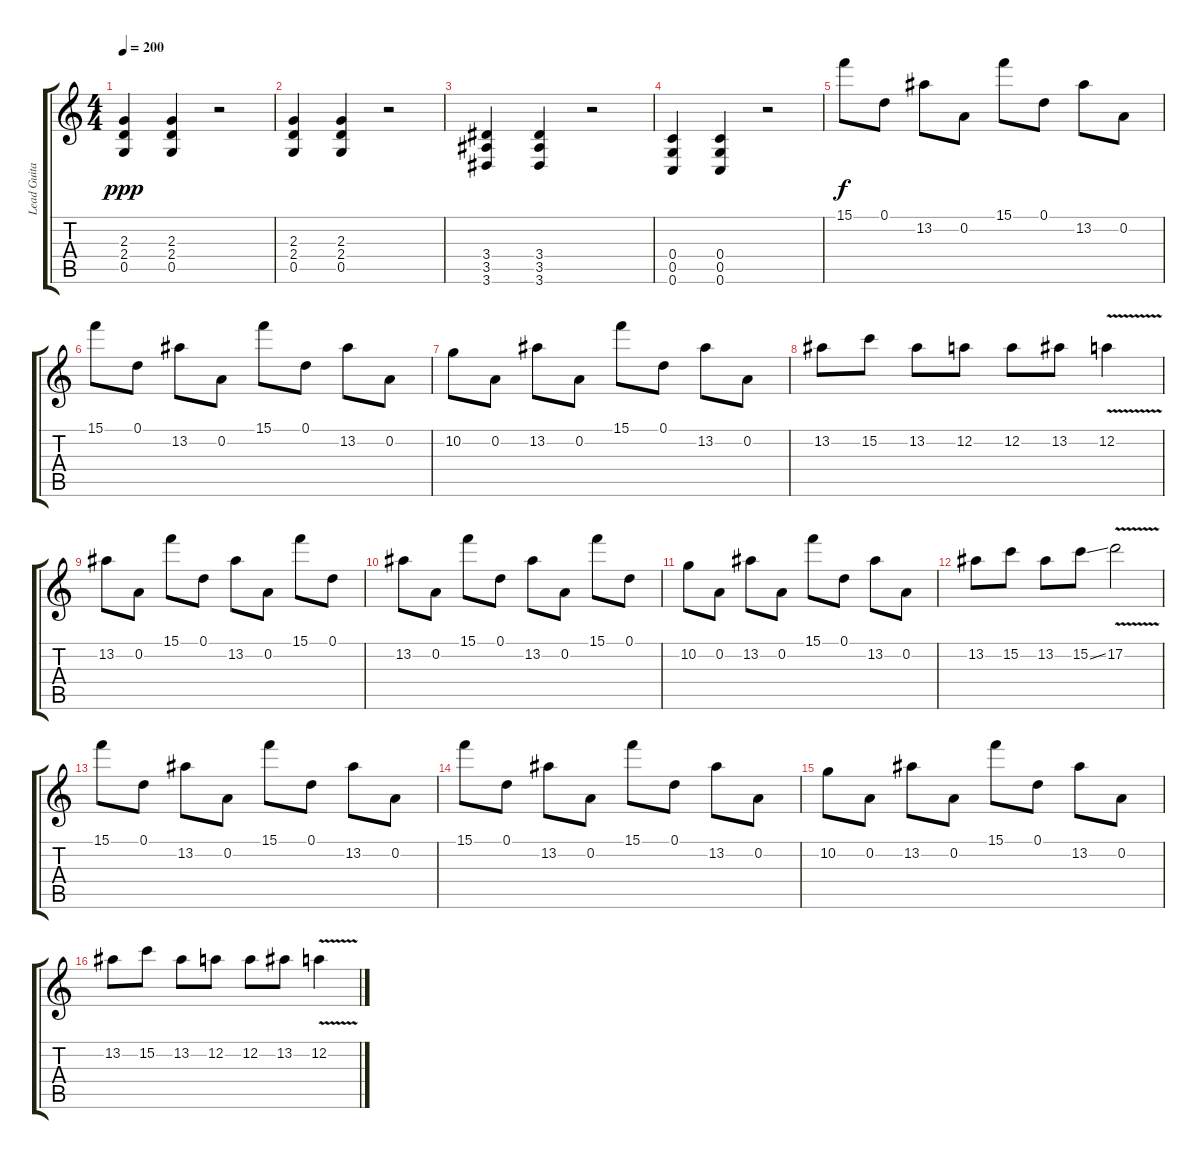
\track ("Lead Guitar" "Lead Guita") {instrument distortionguitar}
\staff {score tabs}
\tuning (D4 A3 F3 C3 G2 C2) {hide}
\ts (4 4)
\tempo 200
\clef g2
\ks c
(2.3 2.4 0.5).4{dy ppp instrument distortionguitar} (2.3 2.4 0.5).4 r.2 |
(2.3 2.4 0.5).4 (2.3 2.4 0.5).4 r.2 |
(3.4 3.5 3.6).4 (3.4 3.5 3.6).4 r.2 |
(0.4 0.5 0.6).4 (0.4 0.5 0.6).4 r.2 |
15.1.8{dy f} 0.1.8 13.2.8 0.2.8 15.1.8 0.1.8 13.2.8 0.2.8 |
15.1.8 0.1.8 13.2.8 0.2.8 15.1.8 0.1.8 13.2.8 0.2.8 |
10.2.8 0.2.8 13.2.8 0.2.8 15.1.8 0.1.8 13.2.8 0.2.8 |
13.2.8 15.2.8 13.2.8 12.2.8 12.2.8 13.2.8 12.2{v}.4 |
13.2.8 0.2.8 15.1.8 0.1.8 13.2.8 0.2.8 15.1.8 0.1.8 |
13.2.8 0.2.8 15.1.8 0.1.8 13.2.8 0.2.8 15.1.8 0.1.8 |
10.2.8 0.2.8 13.2.8 0.2.8 15.1.8 0.1.8 13.2.8 0.2.8 |
13.2.8 15.2.8 13.2.8 15.2{ss}.8 17.2{v}.2 |
15.1.8 0.1.8 13.2.8 0.2.8 15.1.8 0.1.8 13.2.8 0.2.8 |
15.1.8 0.1.8 13.2.8 0.2.8 15.1.8 0.1.8 13.2.8 0.2.8 |
10.2.8 0.2.8 13.2.8 0.2.8 15.1.8 0.1.8 13.2.8 0.2.8 |
13.2.8 15.2.8 13.2.8 12.2.8 12.2.8 13.2.8 12.2{v}.4
